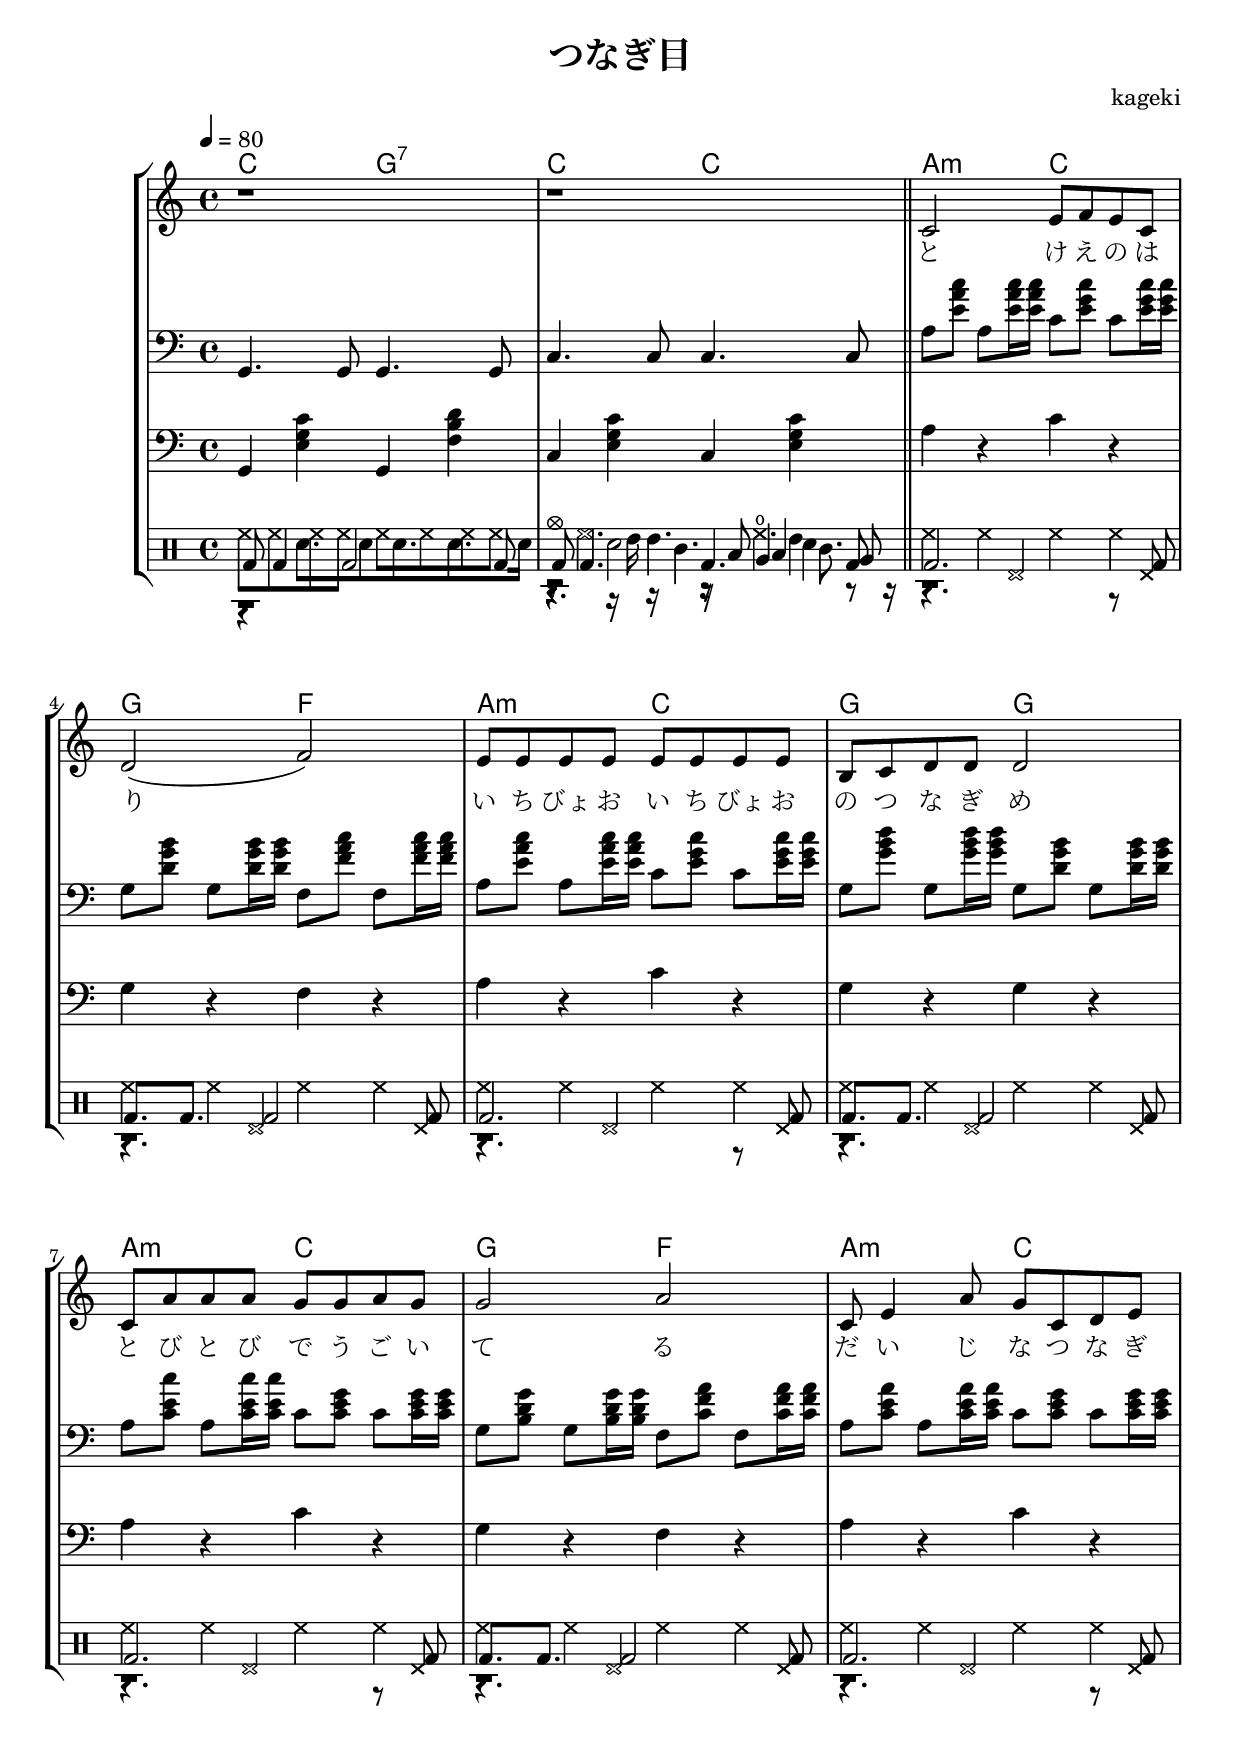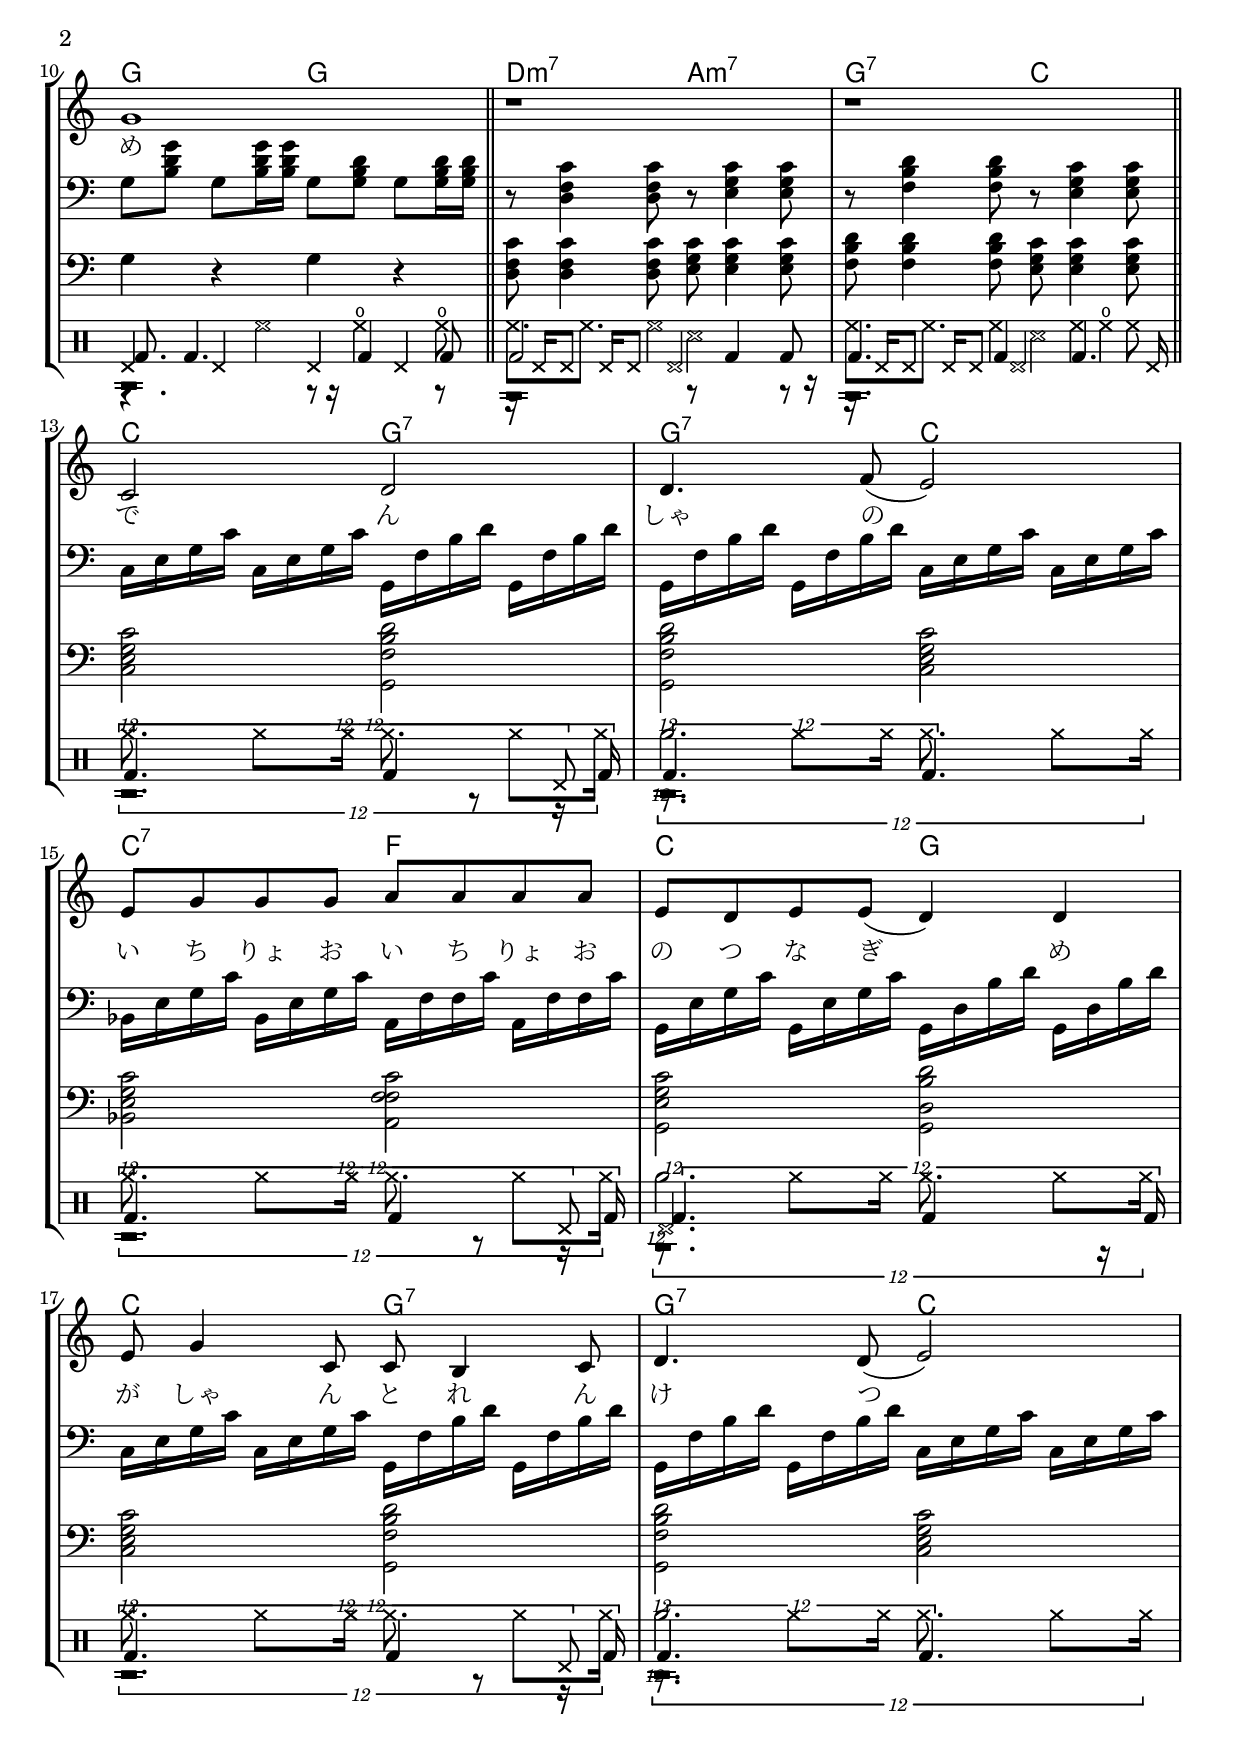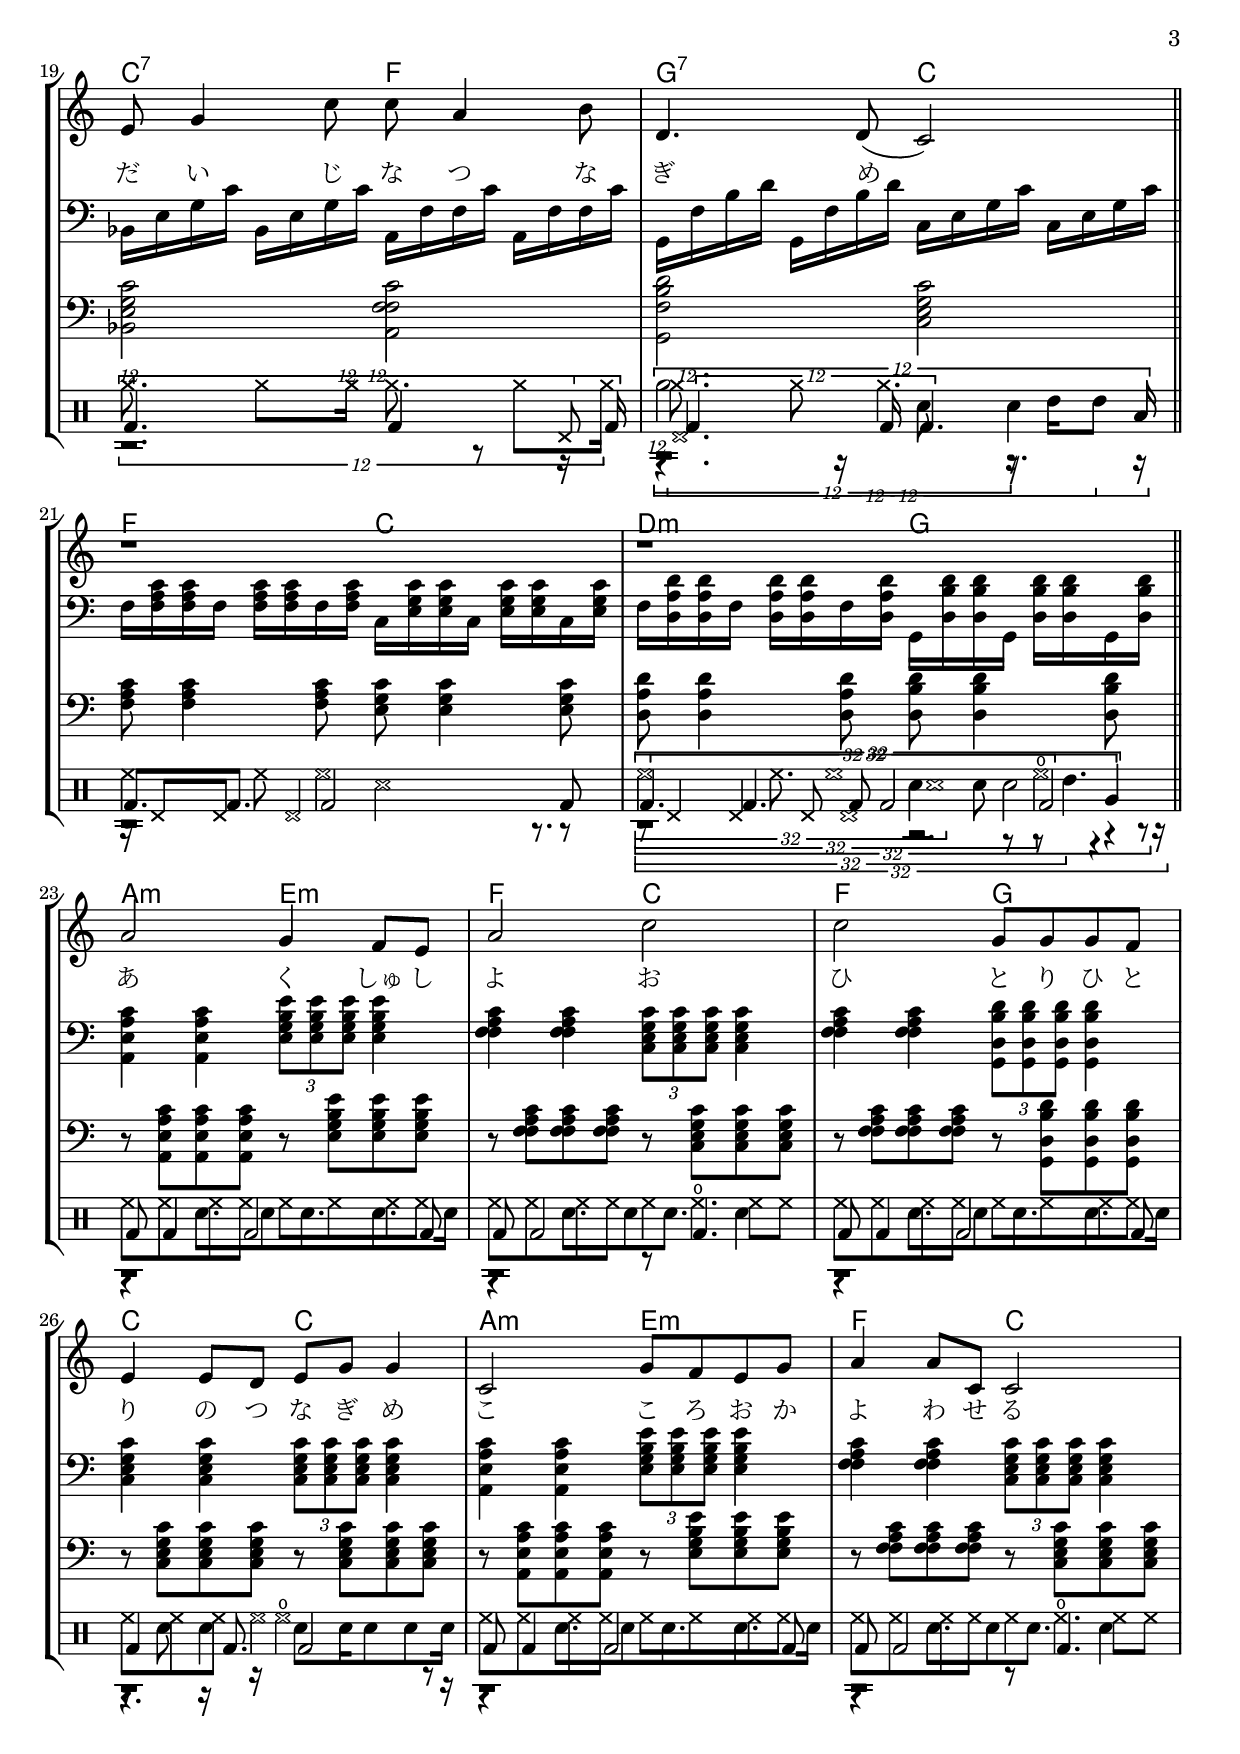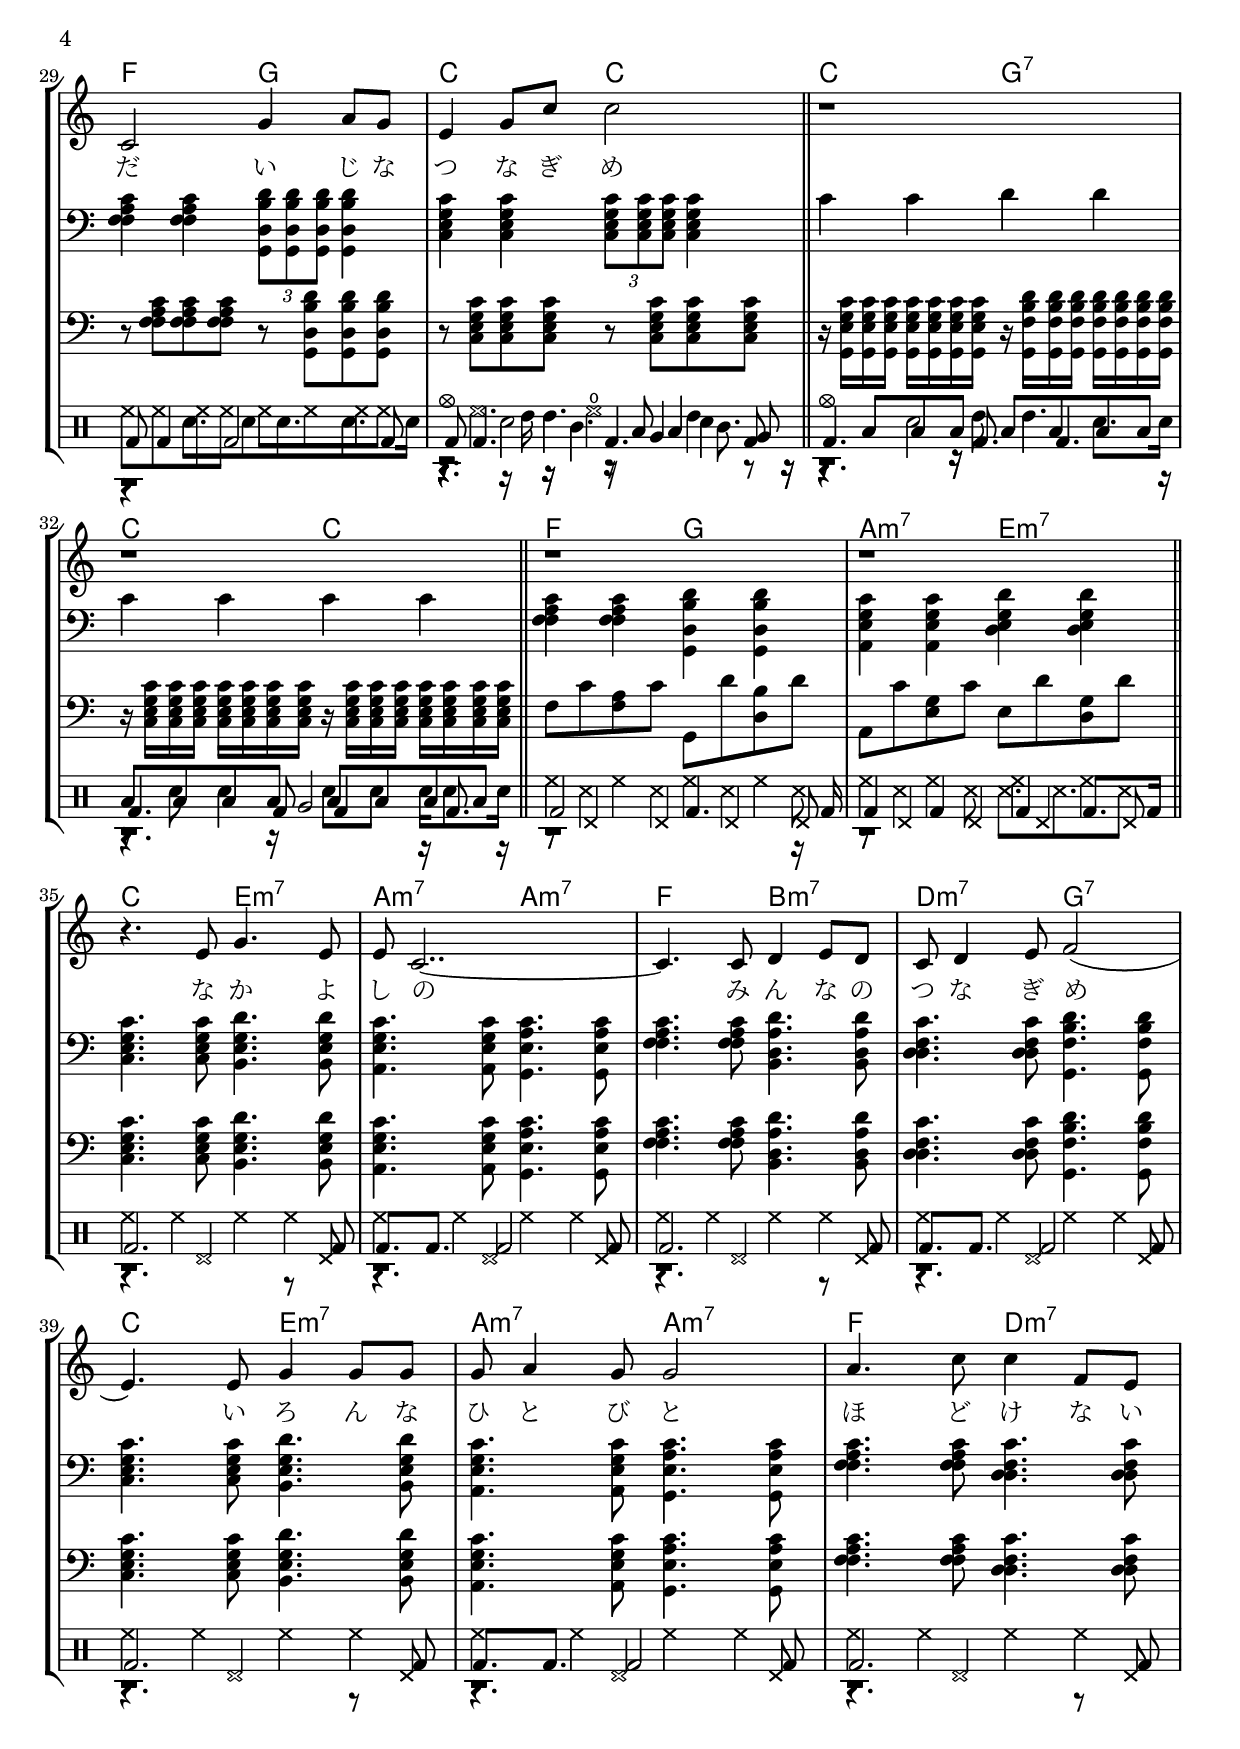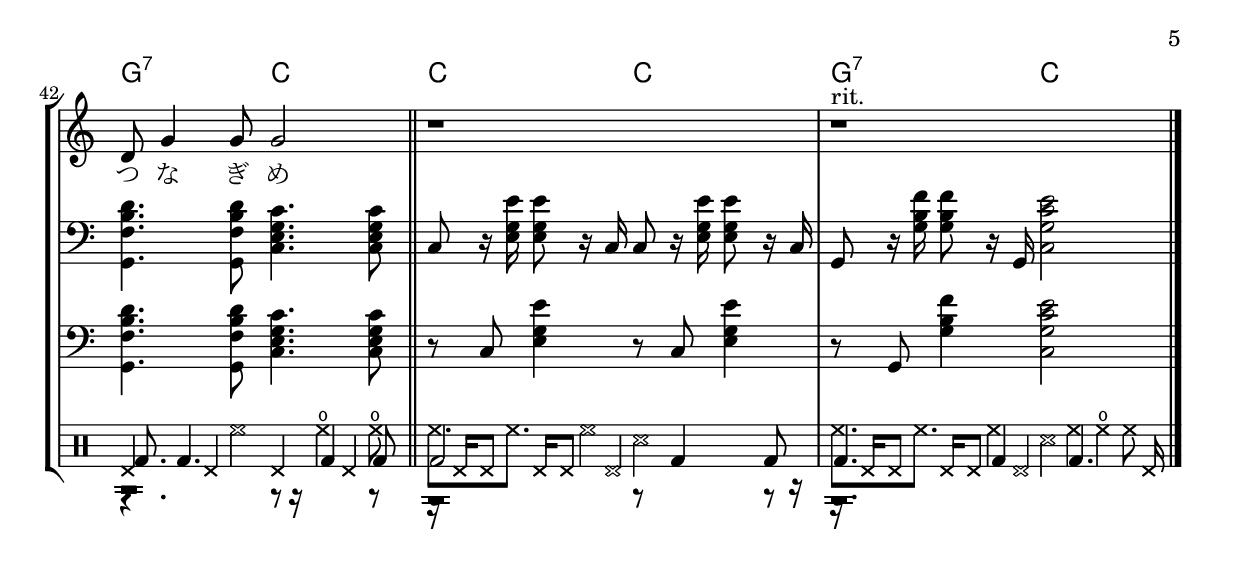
\version "2.12.1"

\header {
	title = \markup {つなぎ目}
	composer = \markup \center-column {kageki}
}

harmony = \chordmode {
	c2 g:7 c c 

	a:m c g f a:m c g g a:m c g f a:m c g g 

	d:min7 a:min7 g:7 c 

	c g:7 g:7 c c:7 f c g c g:7 g:7 c c:7 f g:7 c 

	f c d:m g 

	a:m e:m f c f g c c a:m e:m f c f g c c 

	c g:7 c c 

	f g a:min7 e:min7 

	c e:min7 a:min7 a:min7 f b:min7 d:min7 g:7 c e:min7 a:min7 a:min7 f d:min7 g:7 c 

	c c g:7 c 
}

melody = {
	\key c \major
	\tempo 4 = 80
	r1 | r1   
	\set Staff.midiInstrument = #"fss0.35"
	 c'2  e'8  f'8  e'8  c'8 
	d'2  (f'2) 
	e'8  e'8  e'8  e'8  e'8  e'8  e'8  e'8 
	b8  c'8  d'8  d'8  d'2 
	c'8  a'8  a'8  a'8  g'8  g'8  a'8  g'8 
	g'2  a'2 
	c'8  e'4  a'8  g'8  c'8  d'8  e'8 
	g'1
	r1 | r1   
	\set Staff.midiInstrument = #"fss0.35"
	 c'2  d'2 
	d'4.  f'8  (e'2) 
	e'8  g'8  g'8  g'8  a'8  a'8  a'8  a'8 
	e'8  d'8  e'8  e'8  (d'4)  d'4 
	e'8  g'4  c'8  c'8  b4  c'8 
	d'4.  d'8  (e'2) 
	e'8  g'4  c''8  c''8  a'4  b'8 
	d'4.  d'8  (c'2)
	r1 | r1   
	\set Staff.midiInstrument = #"fss0.35"
	 a'2  g'4  f'8  e'8 
	a'2  c''2 
	c''2  g'8  g'8  g'8  f'8 
	e'4  e'8  d'8  e'8  g'8  g'4 
	c'2  g'8  f'8  e'8  g'8 
	a'4  a'8  c'8  c'2 
	c'2  g'4  a'8  g'8 
	e'4  g'8  c''8  c''2
	r1 | r1   
	r1 | r1   
	\set Staff.midiInstrument = #"fss0.35"
	r4. e'8  g'4.  e'8 
	e'8  c'2..~ 
	c'4.  c'8  d'4  e'8  d'8 
	c'8  d'4  e'8  f'2 
	(e'4.)  e'8  g'4  g'8  g'8 
	g'8  a'4  g'8  g'2 
	a'4.  c''8  c''4  f'8  e'8 
	d'8  g'4  g'8  g'2
	r1 | r1^"rit." \bar "|."
}

words = \lyricmode {
	
	と  け  え  の  は  り  い  ち  びょ  お  い  ち  びょ  お  の  つ  な  ぎ  め  と  び  と  び  で  う  ご  い  て  る  だ  い  じ  な  つ  な  ぎ  め  
	
	で  ん  しゃ  の  い  ち  りょ  お  い  ち  りょ  お  の  つ  な  ぎ  め  が  しゃ  ん  と  れ  ん  け  つ  だ  い  じ  な  つ  な  ぎ  め  
	
	あ  く  しゅ  し  よ  お  ひ  と  り  ひ  と  り  の  つ  な  ぎ  め  こ  こ  ろ  お  か  よ  わ  せ  る  だ  い  じ  な  つ  な  ぎ  め  
	
	
	な  か  よ  し  の  み  ん  な  の  つ  な  ぎ  め  い  ろ  ん  な  ひ  と  び  と  ほ  ど  け  な  い  つ  な  ぎ  め  
	
}

tempochange = {
	\tempo 4 = 80
	r1 | r1 \bar "||"
	\tempo 4 = 80
	r1 | r1 | r1 | r1 | r1 | r1 | r1 | r1 \bar "||"
	\tempo 4 = 80
	r1 | r1 \bar "||"
	\tempo 4 = 80
	r1 | r1 | r1 | r1 | r1 | r1 | r1 | r1 \bar "||"
	\tempo 4 = 80
	r1 | r1 \bar "||"
	\tempo 4 = 80
	r1 | r1 | r1 | r1 | r1 | r1 | r1 | r1 \bar "||"
	\tempo 4 = 80
	r1 | r1 \bar "||"
	\tempo 4 = 80
	r1 | r1 \bar "||"
	\tempo 4 = 80
	r1 | r1 | r1 | r1 | r1 | r1 | r1 | r1 \bar "||"
	\tempo 4 = 80
	r1 | \tempo 4 = 60 r2 \tempo 4 = 53 r2 \bar "|."
}

mainacc = {
	\clef bass
	\set Staff.midiInstrument = #"Violin"
	\key c \major
	\tempo 4 = 80
	g,4.g,8
	g,4.g,8
	c4.c8
	c4.c8
	\bar "||"

	\set Staff.midiInstrument = #"Muted Trumpet"
	a8 <e' a' c''> a <e' a' c''>16 <e' a' c''>
	c'8 <e' g' c''> c' <e' g' c''>16 <e' g' c''>
	g8 <d' g' b'> g <d' g' b'>16 <d' g' b'>
	f8 <f' a' c''> f <f' a' c''>16 <f' a' c''>
	a8 <e' a' c''> a <e' a' c''>16 <e' a' c''>
	c'8 <e' g' c''> c' <e' g' c''>16 <e' g' c''>
	g8 <g' b' d''> g <g' b' d''>16 <g' b' d''>
	g8 <d' g' b'> g <d' g' b'>16 <d' g' b'>
	a8 <c' e' c''> a <c' e' c''>16 <c' e' c''>
	c'8 <c' e' g'> c' <c' e' g'>16 <c' e' g'>
	g8 <b d' g'> g <b d' g'>16 <b d' g'>
	f8 <c' f' a'> f <c' f' a'>16 <c' f' a'>
	a8 <c' e' a'> a <c' e' a'>16 <c' e' a'>
	c'8 <c' e' g'> c' <c' e' g'>16 <c' e' g'>
	g8 <b d' g'> g <b d' g'>16 <b d' g'>
	g8 <g b d'> g <g b d'>16 <g b d'>
	\bar "||"

	\set Staff.midiInstrument = #"orchestral strings"
	r8 <d f c'>4 <d f c'>8
	r8 <e g c'>4 <e g c'>8
	r8 <f b d'>4 <f b d'>8
	r8 <e g c'>4 <e g c'>8
	\bar "||"

	\set Staff.midiInstrument = #"FX 7 (echoes)"
	c16 e g c' c e g c'
	g,16 f b d' g, f b d'
	g,16 f b d' g, f b d'
	c16 e g c' c e g c'
	bes,16 e g c' bes, e g c'
	a,16 f f c' a, f f c'
	g,16 e g c' g, e g c'
	g,16 d b d' g, d b d'
	c16 e g c' c e g c'
	g,16 f b d' g, f b d'
	g,16 f b d' g, f b d'
	c16 e g c' c e g c'
	bes,16 e g c' bes, e g c'
	a,16 f f c' a, f f c'
	g,16 f b d' g, f b d'
	c16 e g c' c e g c'
	\bar "||"

	\set Staff.midiInstrument = #"Timpani"
	f16 <f a c'>16 <f a c'>16 f16   <f a c'>16 <f a c'>16 f16 <f a c'>16
	c16 <e g c'>16 <e g c'>16 c16   <e g c'>16 <e g c'>16 c16 <e g c'>16
	f16 <d a d'>16 <d a d'>16 f16   <d a d'>16 <d a d'>16 f16 <d a d'>16
	g,16 <d b d'>16 <d b d'>16 g,16   <d b d'>16 <d b d'>16 g,16 <d b d'>16
	\bar "||"

	\set Staff.midiInstrument = #"Bright Acoustic"
	<a, e a c'>4 <a, e a c'>4
	\tuplet 3/2 { <e g b e'>8 <e g b e'>8 <e g b e'>8 } <e g b e'>4
	<f f a c'>4 <f f a c'>4
	\tuplet 3/2 { <c e g c'>8 <c e g c'>8 <c e g c'>8 } <c e g c'>4
	<f f a c'>4 <f f a c'>4
	\tuplet 3/2 { <g, d b d'>8 <g, d b d'>8 <g, d b d'>8 } <g, d b d'>4
	<c e g c'>4 <c e g c'>4
	\tuplet 3/2 { <c e g c'>8 <c e g c'>8 <c e g c'>8 } <c e g c'>4
	<a, e a c'>4 <a, e a c'>4
	\tuplet 3/2 { <e g b e'>8 <e g b e'>8 <e g b e'>8 } <e g b e'>4
	<f f a c'>4 <f f a c'>4
	\tuplet 3/2 { <c e g c'>8 <c e g c'>8 <c e g c'>8 } <c e g c'>4
	<f f a c'>4 <f f a c'>4
	\tuplet 3/2 { <g, d b d'>8 <g, d b d'>8 <g, d b d'>8 } <g, d b d'>4
	<c e g c'>4 <c e g c'>4
	\tuplet 3/2 { <c e g c'>8 <c e g c'>8 <c e g c'>8 } <c e g c'>4
	\bar "||"

	\set Staff.midiInstrument = #"String Ensemble 1"
	c'4 c'4
	d'4 d'4
	c'4 c'4
	c'4 c'4
	\bar "||"

	\set Staff.midiInstrument = #"Clarinet"
	<f f a c'>4 <f f a c'>4
	<g, d b d'>4 <g, d b d'>4
	<a, e g c'>4 <a, e g c'>4
	<e d g d'>4 <e d g d'>4
	\bar "||"

	\set Staff.midiInstrument = #"Harmonica"
	<c e g c'>4. <c e g c'>8
	<b, e g d'>4. <b, e g d'>8
	<a, e g c'>4. <a, e g c'>8
	<g, e a c'>4. <g, e a c'>8
	<f f a c'>4. <f f a c'>8
	<b, d a d'>4. <b, d a d'>8
	<d d f c'>4. <d d f c'>8
	<g, f b d'>4. <g, f b d'>8
	<c e g c'>4. <c e g c'>8
	<b, e g d'>4. <b, e g d'>8
	<a, e g c'>4. <a, e g c'>8
	<g, e a c'>4. <g, e a c'>8
	<f f a c'>4. <f f a c'>8
	<d d f c'>4. <d d f c'>8
	<g, f b d'>4. <g, f b d'>8
	<c e g c'>4. <c e g c'>8
	\bar "||"

	\set Staff.midiInstrument = #"FX 1 (rain)"
	c8 r16 <e g e'>16 <e g e'>8 r16 c16
	c8 r16 <e g e'>16 <e g e'>8 r16 c16
	g,8 r16 <g b f'>16 <g b f'>8 r16 g,16
	<c g c' e'>2
	\bar "|."
}

subacc = {
	\clef bass
	\set Staff.midiInstrument = #"Synth Voice"
	\key c \major
	\tempo 4 = 80
	g,4 <e g c'>4
	g,4 <f b d'>4
	c4 <e g c'>4
	c4 <e g c'>4
	\bar "||"

	\set Staff.midiInstrument = #"Woodblock"
	a4 r4
	c'4 r4
	g4 r4
	f4 r4
	a4 r4
	c'4 r4
	g4 r4
	g4 r4
	a4 r4
	c'4 r4
	g4 r4
	f4 r4
	a4 r4
	c'4 r4
	g4 r4
	g4 r4
	\bar "||"

	\set Staff.midiInstrument = #"Celesta"
	<d f c'>8 <d f c'>4 <d f c'>8
	<e g c'>8 <e g c'>4 <e g c'>8
	<f b d'>8 <f b d'>4 <f b d'>8
	<e g c'>8 <e g c'>4 <e g c'>8
	\bar "||"

	\set Staff.midiInstrument = #"Lead 4 (chiff)"
	<c e g c'>2
	<g, f b d'>2
	<g, f b d'>2
	<c e g c'>2
	<bes, e g c'>2
	<a, f f c'>2
	<g, e g c'>2
	<g, d b d'>2
	<c e g c'>2
	<g, f b d'>2
	<g, f b d'>2
	<c e g c'>2
	<bes, e g c'>2
	<a, f f c'>2
	<g, f b d'>2
	<c e g c'>2
	\bar "||"

	\set Staff.midiInstrument = #"Recorder"
	<f a c'>8 <f a c'>4 <f a c'>8
	<e g c'>8 <e g c'>4 <e g c'>8
	<d a d'>8 <d a d'>4 <d a d'>8
	<d b d'>8 <d b d'>4 <d b d'>8
	\bar "||"

	\set Staff.midiInstrument = #"Pan Flute"
	r8 <a, e a c'>8 <a, e a c'>8 <a, e a c'>8
	r8 <e g b e'>8 <e g b e'>8 <e g b e'>8
	r8 <f f a c'>8 <f f a c'>8 <f f a c'>8
	r8 <c e g c'>8 <c e g c'>8 <c e g c'>8
	r8 <f f a c'>8 <f f a c'>8 <f f a c'>8
	r8 <g, d b d'>8 <g, d b d'>8 <g, d b d'>8
	r8 <c e g c'>8 <c e g c'>8 <c e g c'>8
	r8 <c e g c'>8 <c e g c'>8 <c e g c'>8
	r8 <a, e a c'>8 <a, e a c'>8 <a, e a c'>8
	r8 <e g b e'>8 <e g b e'>8 <e g b e'>8
	r8 <f f a c'>8 <f f a c'>8 <f f a c'>8
	r8 <c e g c'>8 <c e g c'>8 <c e g c'>8
	r8 <f f a c'>8 <f f a c'>8 <f f a c'>8
	r8 <g, d b d'>8 <g, d b d'>8 <g, d b d'>8
	r8 <c e g c'>8 <c e g c'>8 <c e g c'>8
	r8 <c e g c'>8 <c e g c'>8 <c e g c'>8
	\bar "||"

	\set Staff.midiInstrument = #"String Ensemble 2"
	r16 <g, e g c'>16 <g, e g c'>16 <g, e g c'>16 <g, e g c'>16 <g, e g c'>16 <g, e g c'>16 <g, e g c'>16
	r16 <g, f b d'>16 <g, f b d'>16 <g, f b d'>16 <g, f b d'>16 <g, f b d'>16 <g, f b d'>16 <g, f b d'>16
	r16 <c e g c'>16 <c e g c'>16 <c e g c'>16 <c e g c'>16 <c e g c'>16 <c e g c'>16 <c e g c'>16
	r16 <c e g c'>16 <c e g c'>16 <c e g c'>16 <c e g c'>16 <c e g c'>16 <c e g c'>16 <c e g c'>16
	\bar "||"

	\set Staff.midiInstrument = #"Shamisen"
	f8 c' <f a> c'
	g,8 d' <d b> d'
	a,8 c' <e g> c'
	e8 d' <d g> d'
	\bar "||"

	\set Staff.midiInstrument = #"Harmonica"
	<c e g c'>4. <c e g c'>8
	<b, e g d'>4. <b, e g d'>8
	<a, e g c'>4. <a, e g c'>8
	<g, e a c'>4. <g, e a c'>8
	<f f a c'>4. <f f a c'>8
	<b, d a d'>4. <b, d a d'>8
	<d d f c'>4. <d d f c'>8
	<g, f b d'>4. <g, f b d'>8
	<c e g c'>4. <c e g c'>8
	<b, e g d'>4. <b, e g d'>8
	<a, e g c'>4. <a, e g c'>8
	<g, e a c'>4. <g, e a c'>8
	<f f a c'>4. <f f a c'>8
	<d d f c'>4. <d d f c'>8
	<g, f b d'>4. <g, f b d'>8
	<c e g c'>4. <c e g c'>8
	\bar "||"

	\set Staff.midiInstrument = #"FX 8 (sci-fi)"
	r8 c <e g e'>4
	r8 c <e g e'>4
	r8 g, <g b f'>4
	<c g c' e'>2
	\bar "|."
}

percA = {
	\drummode {
	hh8 hh8 hh8 hh8 hh8 hh8 hh8 hh8  |r8 hh2. r8  \bar "||"
	r1  |r1  |r1  |r1  |r1  |r1  |r1  |r2 r8 hho4 hho8  \bar "||"
	r1  |r2. hho4  \bar "||"
	\times 16/12{ cymr8. cymr8 cymr16 cymr8. cymr8 cymr16 } |\times 16/12{ r8. cymr8 cymr16 cymr8. cymr8 cymr16 } |\times 16/12{ cymr8. cymr8 cymr16 cymr8. cymr8 cymr16 } |\times 16/12{ r8. cymr8 cymr16 cymr8. cymr8 cymr16 } |\times 16/12{ cymr8. cymr8 cymr16 cymr8. cymr8 cymr16 } |\times 16/12{ r8. cymr8 cymr16 cymr8. cymr8 cymr16 } |\times 16/12{ cymr8. cymr8 cymr16 cymr8. cymr8 cymr16 } |\times 16/12{ cymr8. cymr8 cymr4. r16 } \bar "||"
	hh4 hh8 hh2 r8  |\times 16/32{ hh2 hh8. hh1 r4 r16 } \bar "||"
	hh8 hh8 hh8 hh8 hh8 hh8 hh8 hh8  |hh8 hh8 hh8 hh8 hh4 hh8 hh8  |hh8 hh8 hh8 hh8 hh8 hh8 hh8 hh8  |hh8 hh8 hh8 hh2 r8  |hh8 hh8 hh8 hh8 hh8 hh8 hh8 hh8  |hh8 hh8 hh8 hh8 hh4 hh8 hh8  |hh8 hh8 hh8 hh8 hh8 hh8 hh8 hh8  |r8 hh2. r8  \bar "||"
	r4 sn2 sn8. sn16  |r8 sn8 sn4 sn8 sn8 sn16 sn8 sn16  \bar "||"
	hh4 hh4 hh4 hh4  |hh4 hh4 hh4 hh4  \bar "||"
	r1  |r1  |r1  |r1  |r1  |r1  |r1  |r2 r8 hho4 hho8  \bar "||"
	r1  |r2. hho4  \bar "|."
	}
}

percB = {
	\drummode {
	r4 sn8. sn8 sn8. sn8. sn16  |r4 sn2 sn4  \bar "||"
	r4. hhp2 hhp8  |r4. hhp2 hhp8  |r4. hhp2 hhp8  |r4. hhp2 hhp8  |r4. hhp2 hhp8  |r4. hhp2 hhp8  |r4. hhp2 hhp8  |hhp4 hhp4 hhp4 hhp4  \bar "||"
	r16 hhp16 hhp8 hhp16 hhp8 hhp2 r16  |r16 hhp16 hhp8 hhp16 hhp8 hhp2 hhp16  \bar "||"
	\times 16/12{ r2 r8 hhp8 } |\times 16/12{ r2. } |\times 16/12{ r2 r8 hhp8 } |\times 16/12{ hhp2. } |\times 16/12{ r2 r8 hhp8 } |\times 16/12{ r2. } |\times 16/12{ r2 r8 hhp8 } |\times 16/12{ hhp2. } \bar "||"
	r16 hhp8 hhp8 hhp2 r8.  |\times 16/32{ r8 hhp4 hhp4 hhp8 hhp1 r4 } \bar "||"
	r4 sn8. sn8 sn8. sn8. sn16  |r4 sn8. sn8 sn8. sn4  |r4 sn8. sn8 sn8. sn8. sn16  |r8 sn8 sn4 sn8 sn16 sn8 sn8 sn16  |r4 sn8. sn8 sn8. sn8. sn16  |r4 sn8. sn8 sn8. sn4  |r4 sn8. sn8 sn8. sn8. sn16  |r4 sn2 sn4  \bar "||"
	r4. r16 tommh8 tommh4. r16  |r1  \bar "||"
	r8 ss4 ss4 ss4 ss8  |r8 ss4 ss8 ss8. ss8. ss8  \bar "||"
	r4. hhp2 hhp8  |r4. hhp2 hhp8  |r4. hhp2 hhp8  |r4. hhp2 hhp8  |r4. hhp2 hhp8  |r4. hhp2 hhp8  |r4. hhp2 hhp8  |hhp4 hhp4 hhp4 hhp4  \bar "||"
	r16 hhp16 hhp8 hhp16 hhp8 hhp2 r16  |r16 hhp16 hhp8 hhp16 hhp8 hhp2 hhp16  \bar "|."
	}
}

percC = {
	\drummode {
	bd8 bd4 bd2 bd8  |bd8 bd4. bd4. bd8  \bar "||"
	hh4 hh4 hh4 hh4  |hh4 hh4 hh4 hh4  |hh4 hh4 hh4 hh4  |hh4 hh4 hh4 hh4  |hh4 hh4 hh4 hh4  |hh4 hh4 hh4 hh4  |hh4 hh4 hh4 hh4  |r4. hh2 r8  \bar "||"
	hh8. hh8. hh2 r8  |hh8. hh8. hh4 hh4 hh8  \bar "||"
	\times 16/12{ bd4. bd4 r16 bd16 } |\times 16/12{ bd4. bd4. } |\times 16/12{ bd4. bd4 r16 bd16 } |\times 16/12{ bd4. bd4 r16 bd16 } |\times 16/12{ bd4. bd4 r16 bd16 } |\times 16/12{ bd4. bd4. } |\times 16/12{ bd4. bd4 r16 bd16 } |\times 16/12{ bd4 r16 bd16 bd4. } \bar "||"
	r1  |\times 16/32{ r1 r2 hho2 } \bar "||"
	bd8 bd4 bd2 bd8  |bd8 bd2 bd4.  |bd8 bd4 bd2 bd8  |bd4 r16 bd8. bd2  |bd8 bd4 bd2 bd8  |bd8 bd2 bd4.  |bd8 bd4 bd2 bd8  |bd8 bd4. bd4. bd8  \bar "||"
	r8 toml8 toml8 toml8 toml8 toml8 toml8 toml8  |toml8 toml8 toml8 toml8 toml8 toml8 toml8 toml8  \bar "||"
	r8 hhp4 hhp4 hhp4 hhp8  |r8 hhp4 hhp4 hhp4 hhp8  \bar "||"
	hh4 hh4 hh4 hh4  |hh4 hh4 hh4 hh4  |hh4 hh4 hh4 hh4  |hh4 hh4 hh4 hh4  |hh4 hh4 hh4 hh4  |hh4 hh4 hh4 hh4  |hh4 hh4 hh4 hh4  |r4. hh2 r8  \bar "||"
	hh8. hh8. hh2 r8  |hh8. hh8. hh4 hh4 hh8  \bar "|."
	}
}

percD = {
	\drummode {
	r1  |r2 r8 hho4.  \bar "||"
	bd2. r8 bd8  |bd8. bd8. bd2 bd8  |bd2. r8 bd8  |bd8. bd8. bd2 bd8  |bd2. r8 bd8  |bd8. bd8. bd2 bd8  |bd2. r8 bd8  |bd8. bd4. r16 bd4 bd8  \bar "||"
	r2 ss2  |r2 ss2  \bar "||"
	\times 16/12{ r2. } |\times 16/12{ rb2. } |\times 16/12{ r2. } |\times 16/12{ rb2. } |\times 16/12{ r2. } |\times 16/12{ rb2. } |\times 16/12{ r2. } |\times 16/12{ rb2. } \bar "||"
	bd8. bd8. bd2 bd8  |\times 16/32{ bd4. bd4. bd8 bd2 r8 bd2 } \bar "||"
	r1  |r2 r8 hho4.  |r1  |r4. r16 hho2 r16  |r1  |r2 r8 hho4.  |r1  |r4. r16 hho2 r16  \bar "||"
	r1  |r4. r16 tomfh2 r16  \bar "||"
	bd2 bd4. r16 bd16  |bd4 bd4 bd4 bd8. bd16  \bar "||"
	bd2. r8 bd8  |bd8. bd8. bd2 bd8  |bd2. r8 bd8  |bd8. bd8. bd2 bd8  |bd2. r8 bd8  |bd8. bd8. bd2 bd8  |bd2. r8 bd8  |bd8. bd4. r16 bd4 bd8  \bar "||"
	r2 ss2  |r2 ss2  \bar "|."
	}
}

percE = {
	\drummode {
	r1 |cymc1  \bar "||"
	r1 | r1 | r1 | r1 | r1 | r1 | r1 | r1 \bar "||"
	bd2 r8 bd4 bd8  |bd4. bd4 bd4.  \bar "||"
	r1 |r1 |r1 |r1 |r1 |r1 |r1 |\times 16/12{ r4. sn8 sn4 } \bar "||"
	r2 ss2  |\times 16/32{ r1 ss1 } \bar "||"
	r1 |r1 |r1 |r1 |r1 |r1 |r1 |cymc1  \bar "||"
	bd4. r16 bd8. bd4.  |bd4. bd8 bd4 r16 bd8.  \bar "||"
	r1 | r1 \bar "||"
	r1 | r1 | r1 | r1 | r1 | r1 | r1 | r1 \bar "||"
	bd2 r8 bd4 bd8  |bd4. bd4 bd4.  \bar "|."
	}
}

percF = {
	\drummode {
	r1 |r4 r16 tommh16 tommh4. tommh4  \bar "||"
	r1 | r1 | r1 | r1 | r1 | r1 | r1 | r1 \bar "||"
	r1 | r1 \bar "||"
	r1 |r1 |r1 |r1 |r1 |r1 |r1 |\times 16/12{ r2 r16 tommh16 tommh8 } \bar "||"
	r1 |\times 16/32{ r1 sn4 sn8 sn2 r8 } \bar "||"
	r1 |r1 |r1 |r1 |r1 |r1 |r1 |r4 r16 tommh16 tommh4. tommh4  \bar "||"
	cymc1  |r1 \bar "||"
	r1 | r1 \bar "||"
	r1 | r1 | r1 | r1 | r1 | r1 | r1 | r1 \bar "||"
	r1 | r1 \bar "|."
	}
}

percG = {
	\drummode {
	r1 |r4. r16 tomml4. tomml8.  \bar "||"
	r1 | r1 | r1 | r1 | r1 | r1 | r1 | r1 \bar "||"
	r1 | r1 \bar "||"
	r1 |r1 |r1 |r1 |r1 |r1 |r1 |\times 16/12{ r2 r8. toml16 } \bar "||"
	r1 |r1 \bar "||"
	r1 |r1 |r1 |r1 |r1 |r1 |r1 |r4. r16 tomml4. tomml8.  \bar "||"
	r1 | r1 \bar "||"
	r1 | r1 \bar "||"
	r1 | r1 | r1 | r1 | r1 | r1 | r1 | r1 \bar "||"
	r1 | r1 \bar "|."
	}
}

percH = {
	\drummode {
	r1 |r2 r16 toml8 toml4 r16  \bar "||"
	r1 | r1 | r1 | r1 | r1 | r1 | r1 | r1 \bar "||"
	r1 | r1 \bar "||"
	r1 | r1 | r1 | r1 | r1 | r1 | r1 | r1 \bar "||"
	r1 |\times 16/32{ r1 r2 r8 tommh4. } \bar "||"
	r1 |r1 |r1 |r1 |r1 |r1 |r1 |r2 r16 toml8 toml4 r16  \bar "||"
	r1 | r1 \bar "||"
	r1 | r1 \bar "||"
	r1 | r1 | r1 | r1 | r1 | r1 | r1 | r1 \bar "||"
	r1 | r1 \bar "|."
	}
}

percI = {
	\drummode {
	r1 |r2 r8 tomfh4 tomfh8  \bar "||"
	r1 | r1 | r1 | r1 | r1 | r1 | r1 | r1 \bar "||"
	r1 | r1 \bar "||"
	r1 | r1 | r1 | r1 | r1 | r1 | r1 | r1 \bar "||"
	r1 |\times 16/32{ r1 r2. tomfh4 } \bar "||"
	r1 |r1 |r1 |r1 |r1 |r1 |r1 |r2 r8 tomfh4 tomfh8  \bar "||"
	r1 | r1 \bar "||"
	r1 | r1 \bar "||"
	r1 | r1 | r1 | r1 | r1 | r1 | r1 | r1 \bar "||"
	r1 | r1 \bar "|."
	}
}

\score {
	<<
		\new StaffGroup <<
			\new ChordNames {\harmony}
			\new Voice = "melody" {\melody}
			\new Lyrics \lyricsto "melody" \words
			\new Staff = "mainacc" {\mainacc}
			\new Staff = "subacc" {\subacc}
			\new DrumStaff <<
				\new DrumVoice {\percA}
				\new DrumVoice {\percB}
				\new DrumVoice {\percC}
				\new DrumVoice {\percD}
				\new DrumVoice {\percE}
				\new DrumVoice {\percF}
				\new DrumVoice {\percG}
				\new DrumVoice {\percH}
				\new DrumVoice {\percI}
			>>
		>>
	>>
	\layout { }
}
